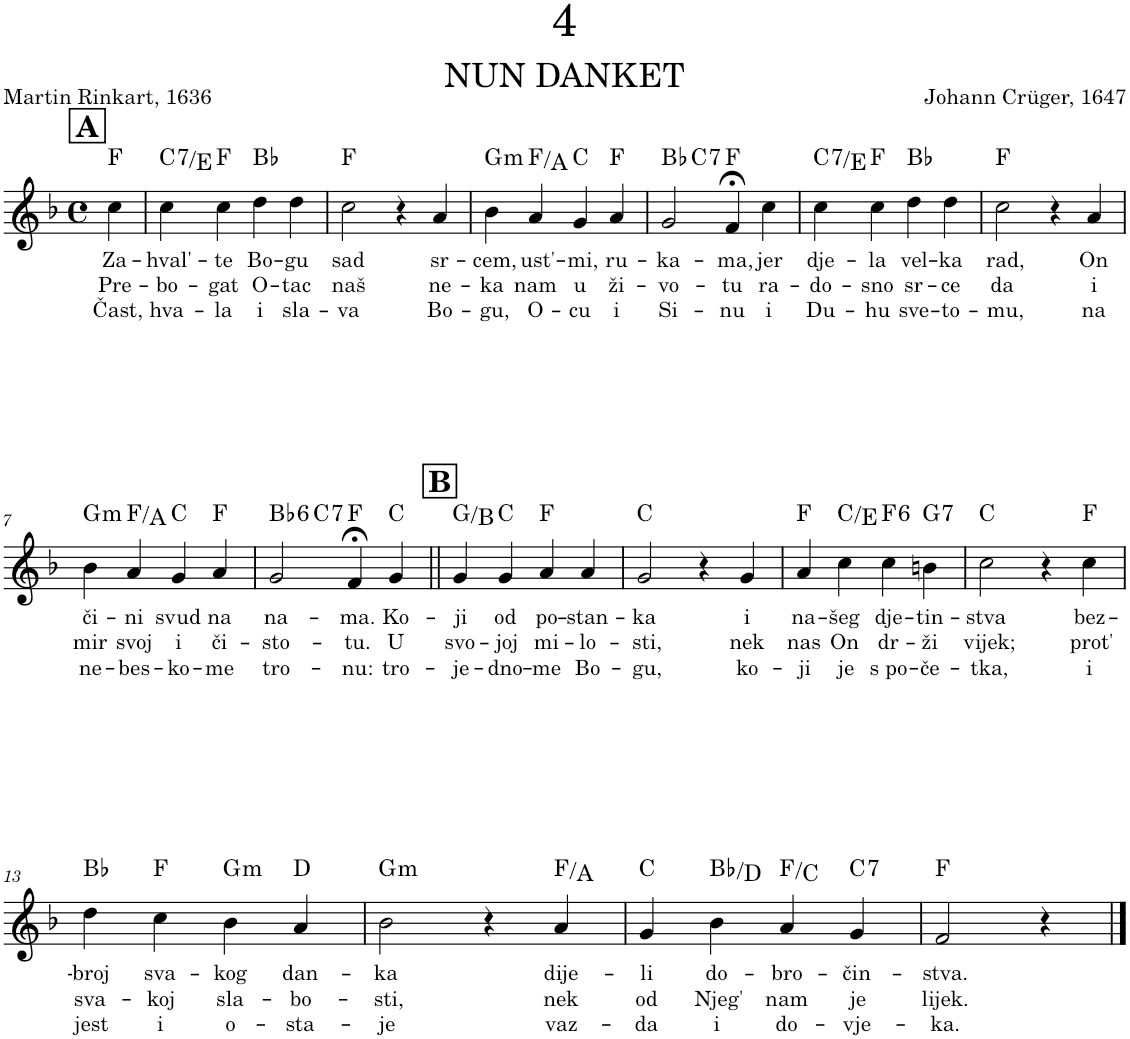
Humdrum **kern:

**kern	**text	**text	**text	**harte
*part1	*part1	*part1	*part1	*part1
*staff1	*staff1	*staff1	*staff1	*
*I"Soprano	*	*	*	*
*I'S.	*	*	*	*
*clefG2	*	*	*	*
*k[b-]	*	*	*	*
*M4/4	*	*	*	*
*met(c)	*	*	*	*
!!LO:REH:place=s1:a:B:cj:fs=14:t=A
=	=	=	=	=
!	!LO:LY:b	!LO:LY:b	!LO:LY:b	!
4cc\	Za-	Pre-	Čast,	F:maj
=1	=1	=1	=1	=1
!	!LO:LY:b	!LO:LY:b	!LO:LY:b	!LO:H:kt=7
4cc\	-hval'-	-bo-	hva-	C:7/3
!	!LO:LY:b	!LO:LY:b	!LO:LY:b	!
4cc\	-te	-gat	-la	F:maj
!	!LO:LY:b	!LO:LY:b	!LO:LY:b	!
4dd\	Bo-	O-	i	Bb:maj
!	!LO:LY:b	!LO:LY:b	!LO:LY:b	!
4dd\	-gu	-tac	sla-	.
=2	=2	=2	=2	=2
!	!LO:LY:b	!LO:LY:b	!LO:LY:b	!
2cc\	sad	naš	-va	F:maj
4r	.	.	.	.
!	!LO:LY:b	!LO:LY:b	!LO:LY:b	!LO:H:kt=N.C.
4a/	sr-	ne-	Bo-	N
=3	=3	=3	=3	=3
!	!LO:LY:b	!LO:LY:b	!LO:LY:b	!LO:H:kt=m
4b-\	-cem,	-ka	-gu,	G:min
!	!LO:LY:b	!LO:LY:b	!LO:LY:b	!
4a/	ust'-	nam	O-	F:maj/3
!	!LO:LY:b	!LO:LY:b	!LO:LY:b	!
4g/	-mi,	u	-cu	C:maj
!	!LO:LY:b	!LO:LY:b	!LO:LY:b	!
4a/	ru-	ži-	i	F:maj
=4	=4	=4	=4	=4
!	!LO:LY:b	!LO:LY:b	!LO:LY:b	!
*^	*	*	*	*
2g/	4ryy	-ka-	-vo-	Si-	Bb:maj
!	!	!	!	!	!LO:H:kt=7
.	2.ryy	.	.	.	C:7
!	!	!LO:LY:b	!LO:LY:b	!LO:LY:b	!
4f;</	.	-ma,	-tu	-nu	F:maj
!	!	!LO:LY:b	!LO:LY:b	!LO:LY:b	!LO:H:kt=N.C.
4cc\	.	jer	ra-	i	N
=5	=5	=5	=5	=5	=5
!	!	!LO:LY:b	!LO:LY:b	!LO:LY:b	!LO:H:kt=7
*v	*v	*	*	*	*
4cc\	dje-	-do-	Du-	C:7/3
!	!LO:LY:b	!LO:LY:b	!LO:LY:b	!
4cc\	-la	-sno	-hu	F:maj
!	!LO:LY:b	!LO:LY:b	!LO:LY:b	!
4dd\	vel-	sr-	sve-	Bb:maj
!	!LO:LY:b	!LO:LY:b	!LO:LY:b	!
4dd\	-ka	-ce	-to-	.
=6	=6	=6	=6	=6
!	!LO:LY:b	!LO:LY:b	!LO:LY:b	!
2cc\	rad,	da	-mu,	F:maj
4r	.	.	.	.
!	!LO:LY:b	!LO:LY:b	!LO:LY:b	!LO:H:kt=N.C.
4a/	On	i	na	N
!!LO:LB:g=z
=7	=7	=7	=7	=7
!	!LO:LY:b	!LO:LY:b	!LO:LY:b	!LO:H:kt=m
4b-\	či-	mir	ne-	G:min
!	!LO:LY:b	!LO:LY:b	!LO:LY:b	!
4a/	-ni	svoj	-bes-	F:maj/3
!	!LO:LY:b	!LO:LY:b	!LO:LY:b	!
4g/	svud	i	-ko-	C:maj
!	!LO:LY:b	!LO:LY:b	!LO:LY:b	!
4a/	na	či-	-me	F:maj
=8	=8	=8	=8	=8
!	!LO:LY:b	!LO:LY:b	!LO:LY:b	!LO:H:kt=6
*^	*	*	*	*
2g/	4ryy	na-	-sto-	tro-	Bb:maj6
!	!	!	!	!	!LO:H:kt=7
.	2.ryy	.	.	.	C:7
!	!	!LO:LY:b	!LO:LY:b	!LO:LY:b	!
4f;</	.	-ma.	-tu.	-nu:	F:maj
!	!	!LO:LY:b	!LO:LY:b	!LO:LY:b	!
4g/	.	Ko-	U	tro-	C:maj
!!LO:REH:place=s1:a:B:cj:fs=14:t=B	!!
=9||	=9||	=9||	=9||	=9||	=9||
!	!	!LO:LY:b	!LO:LY:b	!LO:LY:b	!
*v	*v	*	*	*	*
4g/	-ji	svo-	-je-	G:maj/3
!	!LO:LY:b	!LO:LY:b	!LO:LY:b	!
4g/	od	-joj	-dno-	C:maj
!	!LO:LY:b	!LO:LY:b	!LO:LY:b	!
4a/	po-	mi-	-me	F:maj
!	!LO:LY:b	!LO:LY:b	!LO:LY:b	!
4a/	-stan-	-lo-	Bo-	.
=10	=10	=10	=10	=10
!	!LO:LY:b	!LO:LY:b	!LO:LY:b	!
2g/	-ka	-sti,	-gu,	C:maj
4r	.	.	.	.
!	!LO:LY:b	!LO:LY:b	!LO:LY:b	!LO:H:kt=N.C.
4g/	i	nek	ko-	N
=11	=11	=11	=11	=11
!	!LO:LY:b	!LO:LY:b	!LO:LY:b	!
4a/	na-	nas	-ji	F:maj
!	!LO:LY:b	!LO:LY:b	!LO:LY:b	!
4cc\	-šeg	On	je	C:maj/3
!	!LO:LY:b	!LO:LY:b	!LO:LY:b	!LO:H:kt=6
4cc\	dje-	dr-	s po-	F:maj6
!	!LO:LY:b	!LO:LY:b	!LO:LY:b	!LO:H:kt=7
4bn\	-tin-	-ži	-če-	G:7
=12	=12	=12	=12	=12
!	!LO:LY:b	!LO:LY:b	!LO:LY:b	!
2cc\	-stva	vijek;	-tka,	C:maj
4r	.	.	.	.
!	!LO:LY:b	!LO:LY:b	!LO:LY:b	!
4cc\	bez-	prot'	i	F:maj
!!LO:LB:g=z
=13	=13	=13	=13	=13
!	!LO:LY:b	!LO:LY:b	!LO:LY:b	!
4dd\	-broj	sva-	jest	Bb:maj
!	!LO:LY:b	!LO:LY:b	!LO:LY:b	!
4cc\	sva-	-koj	i	F:maj
!	!LO:LY:b	!LO:LY:b	!LO:LY:b	!LO:H:kt=m
4b-\	-kog	sla-	o-	G:min
!	!LO:LY:b	!LO:LY:b	!LO:LY:b	!
4a/	dan-	-bo-	-sta-	D:maj
=14	=14	=14	=14	=14
!	!LO:LY:b	!LO:LY:b	!LO:LY:b	!LO:H:kt=m
2b-\	-ka	-sti,	-je	G:min
4r	.	.	.	.
!	!LO:LY:b	!LO:LY:b	!LO:LY:b	!
4a/	dije-	nek	vaz-	F:maj/3
=15	=15	=15	=15	=15
!	!LO:LY:b	!LO:LY:b	!LO:LY:b	!
4g/	-li	od	-da	C:maj
!	!LO:LY:b	!LO:LY:b	!LO:LY:b	!
4b-\	do-	Njeg'	i	Bb:maj/3
!	!LO:LY:b	!LO:LY:b	!LO:LY:b	!
4a/	-bro-	nam	do-	F:maj/5
!	!LO:LY:b	!LO:LY:b	!LO:LY:b	!LO:H:kt=7
4g/	-čin-	je	-vje-	C:7
=16	=16	=16	=16	=16
!	!LO:LY:b	!LO:LY:b	!LO:LY:b	!
2f/	-stva.	lijek.	-ka.	F:maj
4r	.	.	.	.
==	==	==	==	==
*-	*-	*-	*-	*-
